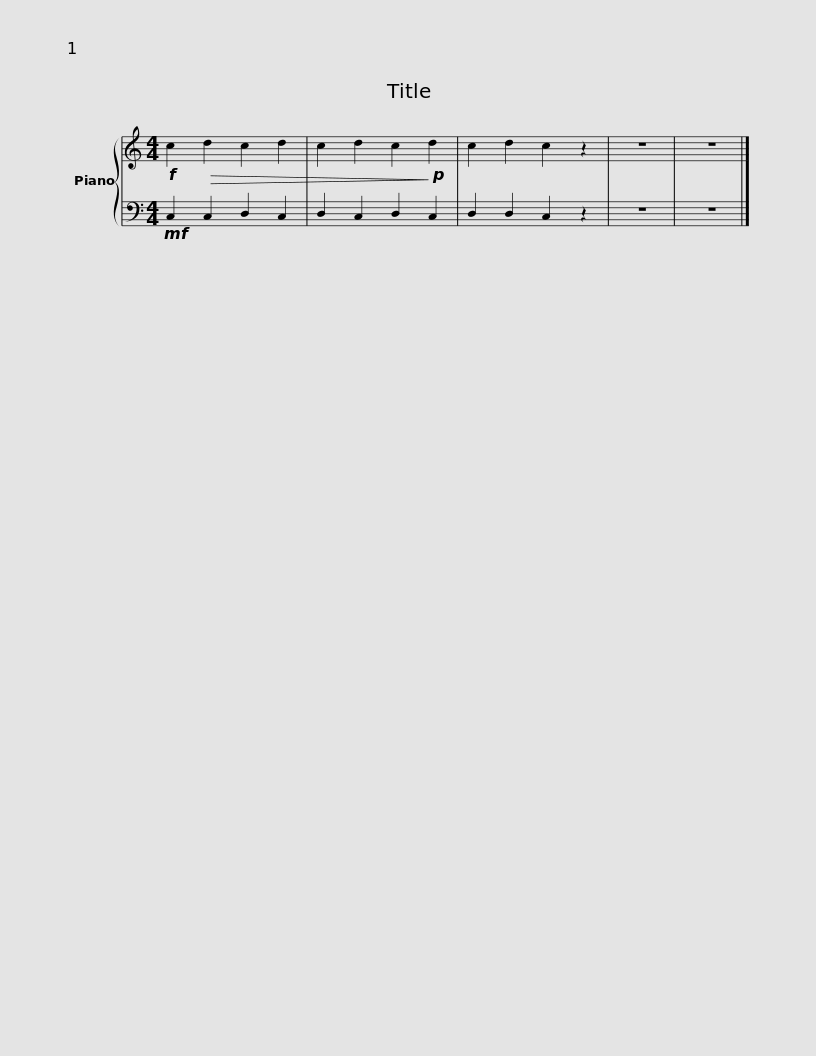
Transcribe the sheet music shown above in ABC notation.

X:1
%%score { 1 | 2 }
L:1/8
M:4/4
I:linebreak $
K:C
V:1 treble
V:2 bass
V:1
!f! c2!>(! d2 c2 d2 | c2 d2 c2!>)!!p! d2 | c2 d2 c2 z2 | z8 | z8 |] %5
V:2
!mf! C,2 C,2 D,2 C,2 | D,2 C,2 D,2 C,2 | D,2 D,2 C,2 z2 | z8 | z8 |] %5
